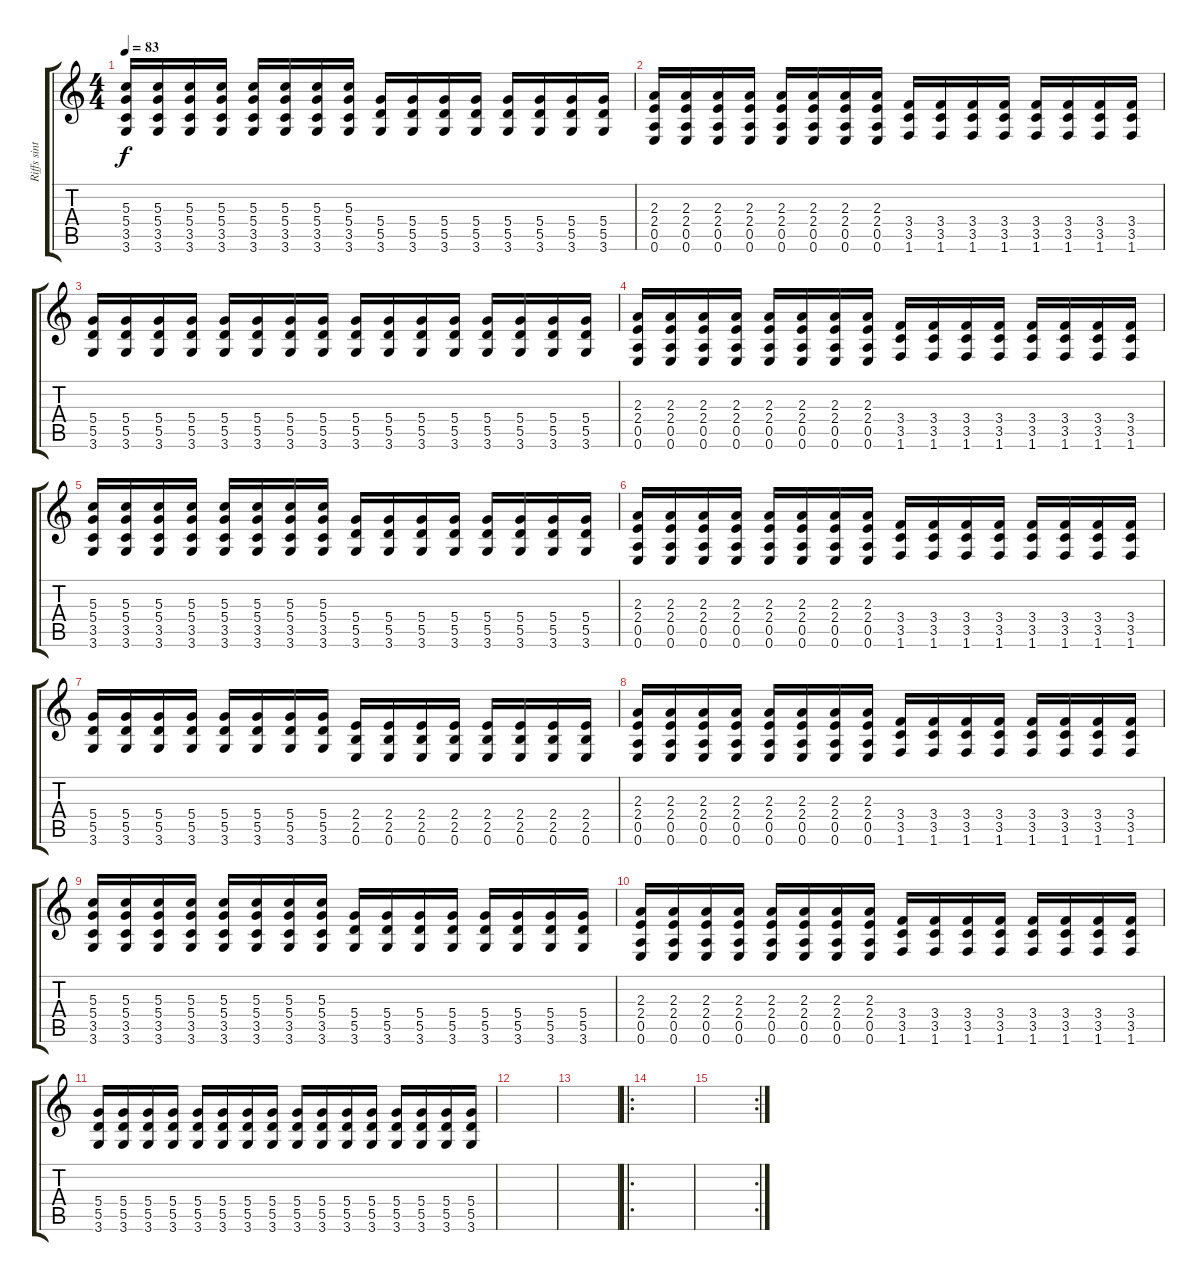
\track ("Riffs sintetizados de guitarra" "Riffs sint") {instrument distortionguitar}
\staff {score tabs}
\tuning (E4 B3 G3 D3 A2 E2) {hide}
\ts (4 4)
\tempo 83
\clef g2
\ks c
(5.3 5.4 3.5 3.6).16{dy f} (5.3 5.4 3.5 3.6).16 (5.3 5.4 3.5 3.6).16 (5.3 5.4 3.5 3.6).16 (5.3 5.4 3.5 3.6).16 (5.3 5.4 3.5 3.6).16 (5.3 5.4 3.5 3.6).16 (5.3 5.4 3.5 3.6).16 (5.4 5.5 3.6).16 (5.4 5.5 3.6).16 (5.4 5.5 3.6).16 (5.4 5.5 3.6).16 (5.4 5.5 3.6).16 (5.4 5.5 3.6).16 (5.4 5.5 3.6).16 (5.4 5.5 3.6).16 |
(2.3 2.4 0.5 0.6).16 (2.3 2.4 0.5 0.6).16 (2.3 2.4 0.5 0.6).16 (2.3 2.4 0.5 0.6).16 (2.3 2.4 0.5 0.6).16 (2.3 2.4 0.5 0.6).16 (2.3 2.4 0.5 0.6).16 (2.3 2.4 0.5 0.6).16 (3.4 3.5 1.6).16 (3.4 3.5 1.6).16 (3.4 3.5 1.6).16 (3.4 3.5 1.6).16 (3.4 3.5 1.6).16 (3.4 3.5 1.6).16 (3.4 3.5 1.6).16 (3.4 3.5 1.6).16 |
(5.4 5.5 3.6).16 (5.4 5.5 3.6).16 (5.4 5.5 3.6).16 (5.4 5.5 3.6).16 (5.4 5.5 3.6).16 (5.4 5.5 3.6).16 (5.4 5.5 3.6).16 (5.4 5.5 3.6).16 (5.4 5.5 3.6).16 (5.4 5.5 3.6).16 (5.4 5.5 3.6).16 (5.4 5.5 3.6).16 (5.4 5.5 3.6).16 (5.4 5.5 3.6).16 (5.4 5.5 3.6).16 (5.4 5.5 3.6).16 |
(2.3 2.4 0.5 0.6).16 (2.3 2.4 0.5 0.6).16 (2.3 2.4 0.5 0.6).16 (2.3 2.4 0.5 0.6).16 (2.3 2.4 0.5 0.6).16 (2.3 2.4 0.5 0.6).16 (2.3 2.4 0.5 0.6).16 (2.3 2.4 0.5 0.6).16 (3.4 3.5 1.6).16 (3.4 3.5 1.6).16 (3.4 3.5 1.6).16 (3.4 3.5 1.6).16 (3.4 3.5 1.6).16 (3.4 3.5 1.6).16 (3.4 3.5 1.6).16 (3.4 3.5 1.6).16 |
(5.3 5.4 3.5 3.6).16 (5.3 5.4 3.5 3.6).16 (5.3 5.4 3.5 3.6).16 (5.3 5.4 3.5 3.6).16 (5.3 5.4 3.5 3.6).16 (5.3 5.4 3.5 3.6).16 (5.3 5.4 3.5 3.6).16 (5.3 5.4 3.5 3.6).16 (5.4 5.5 3.6).16 (5.4 5.5 3.6).16 (5.4 5.5 3.6).16 (5.4 5.5 3.6).16 (5.4 5.5 3.6).16 (5.4 5.5 3.6).16 (5.4 5.5 3.6).16 (5.4 5.5 3.6).16 |
(2.3 2.4 0.5 0.6).16 (2.3 2.4 0.5 0.6).16 (2.3 2.4 0.5 0.6).16 (2.3 2.4 0.5 0.6).16 (2.3 2.4 0.5 0.6).16 (2.3 2.4 0.5 0.6).16 (2.3 2.4 0.5 0.6).16 (2.3 2.4 0.5 0.6).16 (3.4 3.5 1.6).16 (3.4 3.5 1.6).16 (3.4 3.5 1.6).16 (3.4 3.5 1.6).16 (3.4 3.5 1.6).16 (3.4 3.5 1.6).16 (3.4 3.5 1.6).16 (3.4 3.5 1.6).16 |
(5.4 5.5 3.6).16 (5.4 5.5 3.6).16 (5.4 5.5 3.6).16 (5.4 5.5 3.6).16 (5.4 5.5 3.6).16 (5.4 5.5 3.6).16 (5.4 5.5 3.6).16 (5.4 5.5 3.6).16 (2.4 2.5 0.6).16 (2.4 2.5 0.6).16 (2.4 2.5 0.6).16 (2.4 2.5 0.6).16 (2.4 2.5 0.6).16 (2.4 2.5 0.6).16 (2.4 2.5 0.6).16 (2.4 2.5 0.6).16 |
(2.3 2.4 0.5 0.6).16 (2.3 2.4 0.5 0.6).16 (2.3 2.4 0.5 0.6).16 (2.3 2.4 0.5 0.6).16 (2.3 2.4 0.5 0.6).16 (2.3 2.4 0.5 0.6).16 (2.3 2.4 0.5 0.6).16 (2.3 2.4 0.5 0.6).16 (3.4 3.5 1.6).16 (3.4 3.5 1.6).16 (3.4 3.5 1.6).16 (3.4 3.5 1.6).16 (3.4 3.5 1.6).16 (3.4 3.5 1.6).16 (3.4 3.5 1.6).16 (3.4 3.5 1.6).16 |
(5.3 5.4 3.5 3.6).16 (5.3 5.4 3.5 3.6).16 (5.3 5.4 3.5 3.6).16 (5.3 5.4 3.5 3.6).16 (5.3 5.4 3.5 3.6).16 (5.3 5.4 3.5 3.6).16 (5.3 5.4 3.5 3.6).16 (5.3 5.4 3.5 3.6).16 (5.4 5.5 3.6).16 (5.4 5.5 3.6).16 (5.4 5.5 3.6).16 (5.4 5.5 3.6).16 (5.4 5.5 3.6).16 (5.4 5.5 3.6).16 (5.4 5.5 3.6).16 (5.4 5.5 3.6).16 |
(2.3 2.4 0.5 0.6).16 (2.3 2.4 0.5 0.6).16 (2.3 2.4 0.5 0.6).16 (2.3 2.4 0.5 0.6).16 (2.3 2.4 0.5 0.6).16 (2.3 2.4 0.5 0.6).16 (2.3 2.4 0.5 0.6).16 (2.3 2.4 0.5 0.6).16 (3.4 3.5 1.6).16 (3.4 3.5 1.6).16 (3.4 3.5 1.6).16 (3.4 3.5 1.6).16 (3.4 3.5 1.6).16 (3.4 3.5 1.6).16 (3.4 3.5 1.6).16 (3.4 3.5 1.6).16 |
(5.4 5.5 3.6).16 (5.4 5.5 3.6).16 (5.4 5.5 3.6).16 (5.4 5.5 3.6).16 (5.4 5.5 3.6).16 (5.4 5.5 3.6).16 (5.4 5.5 3.6).16 (5.4 5.5 3.6).16 (5.4 5.5 3.6).16 (5.4 5.5 3.6).16 (5.4 5.5 3.6).16 (5.4 5.5 3.6).16 (5.4 5.5 3.6).16 (5.4 5.5 3.6).16 (5.4 5.5 3.6).16 (5.4 5.5 3.6).16 |
|
|
\ro
|
\rc 2
